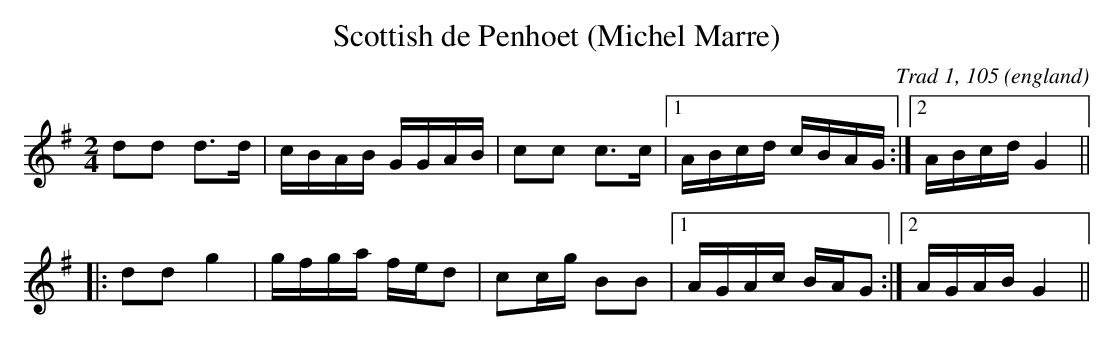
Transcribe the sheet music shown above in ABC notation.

X:1
T:Scottish de Penhoet (Michel Marre)
O:england
C:Trad 1, 105
M:2/4
L:1/16
K:G
d2d2 d3d|cBAB GGAB|\
c2c2 c3c|1 ABcd cBAG:|2 ABcd G4||
|:d2d2 g4|gfga fed2|\
c2cg B2B2|1 AGAc BAG2:|2  AGAB G4||
